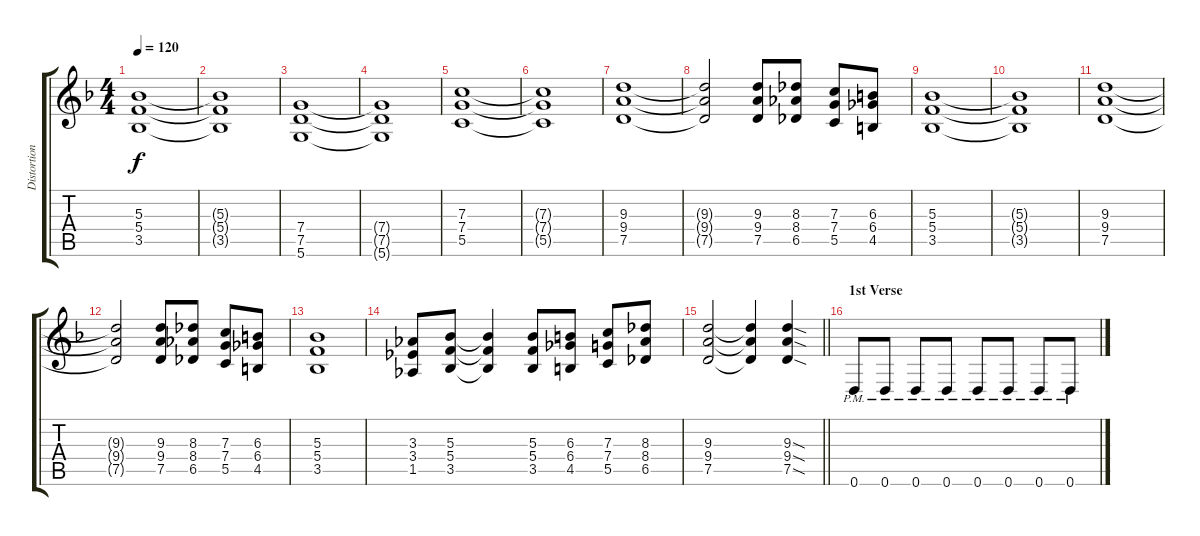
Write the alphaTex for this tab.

\track ("Distortion Guitar 1" "Distortion") {instrument distortionguitar}
\staff {score tabs}
\tuning (D4 A3 F3 C3 G2 D2) {hide}
\ts (4 4)
\tempo 120
\clef g2
\ks f
(5.3 5.4 3.5).1{dy f} |
(5.3{t} 5.4{t} 3.5{t}).1 |
(7.4 7.5 5.6).1 |
(7.4{t} 7.5{t} 5.6{t}).1 |
(7.3 7.4 5.5).1 |
(7.3{t} 7.4{t} 5.5{t}).1 |
(9.3 9.4 7.5).1 |
(9.3{t} 9.4{t} 7.5{t}).2 (9.3 9.4 7.5).8 (8.3 8.4 6.5).8 (7.3 7.4 5.5).8 (6.3 6.4 4.5).8 |
(5.3 5.4 3.5).1 |
(5.3{t} 5.4{t} 3.5{t}).1 |
(9.3 9.4 7.5).1 |
(9.3{t} 9.4{t} 7.5{t}).2 (9.3 9.4 7.5).8 (8.3 8.4 6.5).8 (7.3 7.4 5.5).8 (6.3 6.4 4.5).8 |
(5.3 5.4 3.5).1 |
(3.3 3.4 1.5).8 (5.3 5.4 3.5).8 (5.3{t} 5.4{t} 3.5{t}).4 (5.3 5.4 3.5).8 (6.3 6.4 4.5).8 (7.3 7.4 5.5).8 (8.3 8.4 6.5).8 |
\barLineRight lightlight
(9.3 9.4 7.5).2 (9.3{t} 9.4{t} 7.5{t}).4 (9.3{sod} 9.4{sod} 7.5{sod}).4 |
\section ("" "1st Verse")
0.6{pm}.8 0.6{pm}.8 0.6{pm}.8 0.6{pm}.8 0.6{pm}.8 0.6{pm}.8 0.6{pm}.8 0.6{pm}.8
